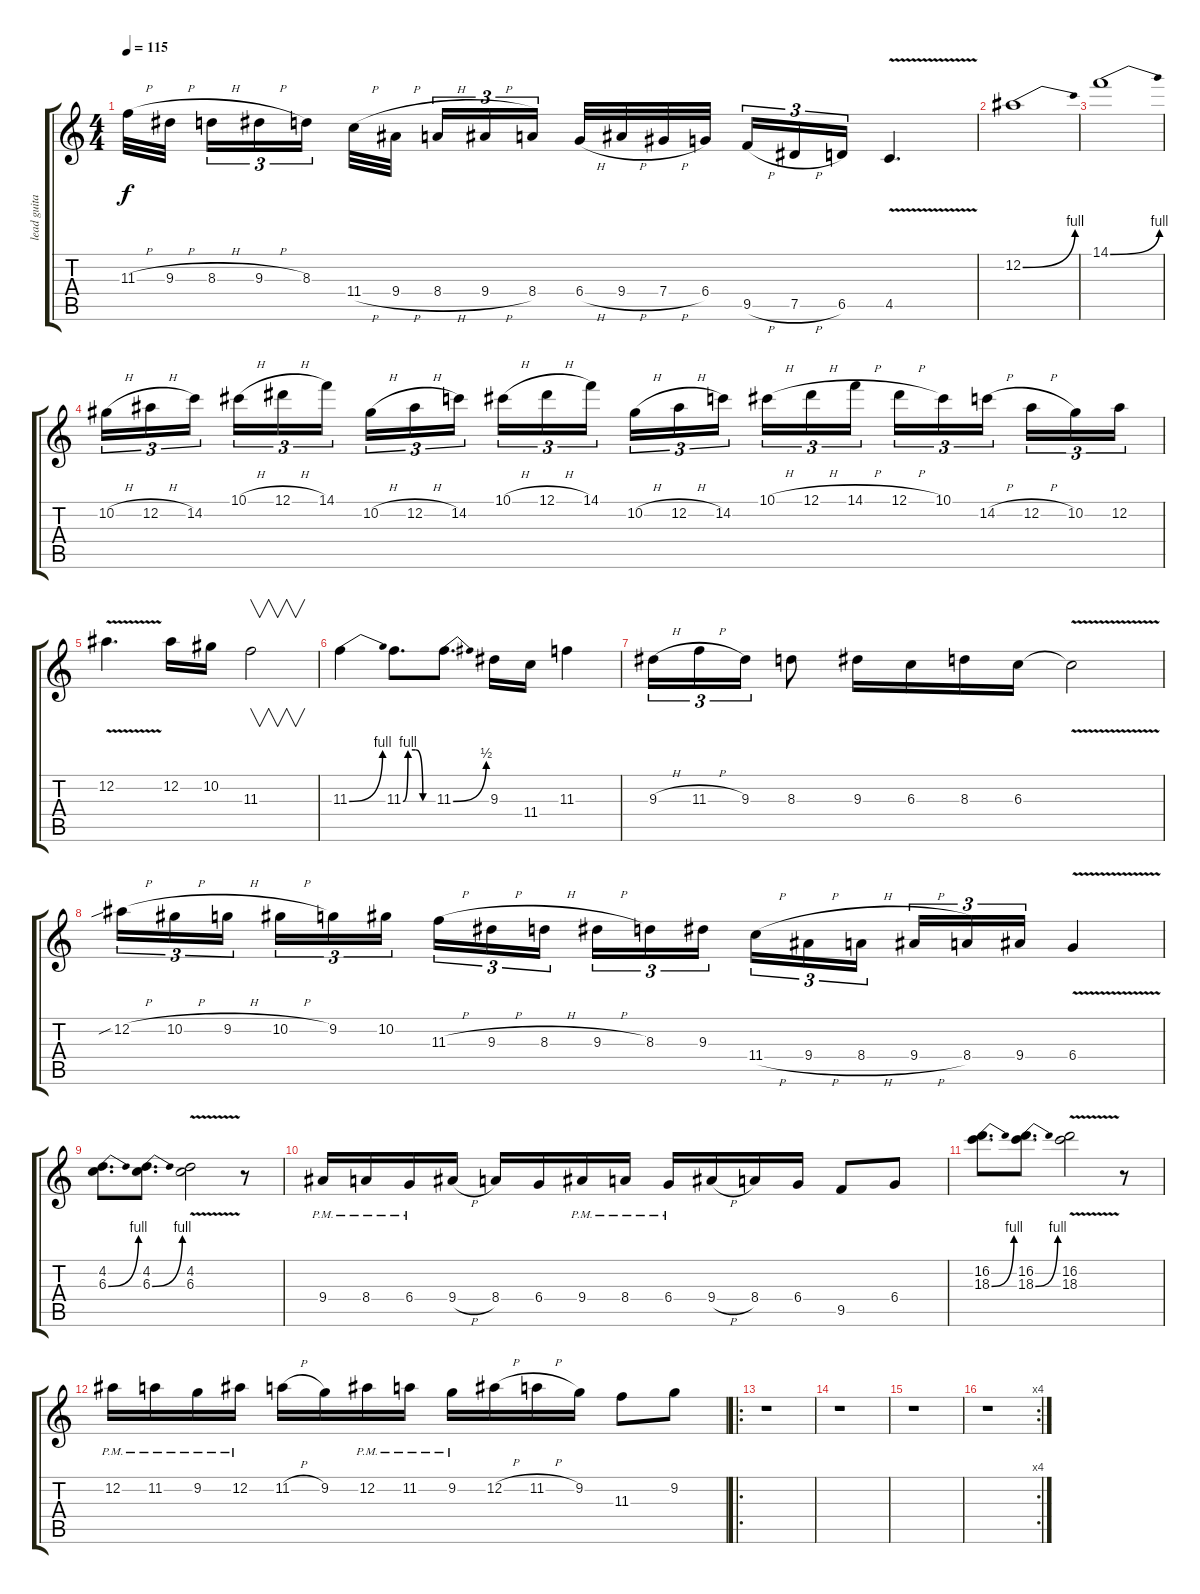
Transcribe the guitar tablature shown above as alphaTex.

\track ("lead guitar" "lead guita") {instrument distortionguitar}
\staff {score tabs}
\tuning (Eb4 Bb3 Gb3 Db3 Ab2 Eb2) {hide}
\ts (4 4)
\tempo 115
\clef g2
\ks c
11.3{h}.32{dy f} 9.3{h}.32{beam splitsecondary} 8.3{h}.16{tu (3 2)} 9.3{h}.16{tu (3 2)} 8.3.16{tu (3 2) beam splitsecondary} 11.4{h}.32 9.4{h}.32 8.4{h}.16{tu (3 2)} 9.4{h}.16{tu (3 2)} 8.4.16{tu (3 2) beam splitsecondary} 6.4{h}.32 9.4{h}.32 7.4{h}.32 6.4.32 9.5{h}.16{tu (3 2)} 7.5{h}.16{tu (3 2)} 6.5.16{tu (3 2)} 4.5{v}.4{d} |
12.2{be (bend 0 0 60 4)}.1 |
14.1{be (bend 0 0 60 4)}.1 |
10.2{h}.16{tu (3 2)} 12.2{h}.16{tu (3 2)} 14.2.16{tu (3 2) beam splitsecondary} 10.1{h}.16{tu (3 2)} 12.1{h}.16{tu (3 2)} 14.1.16{tu (3 2)} 10.2{h}.16{tu (3 2)} 12.2{h}.16{tu (3 2)} 14.2.16{tu (3 2) beam splitsecondary} 10.1{h}.16{tu (3 2)} 12.1{h}.16{tu (3 2)} 14.1.16{tu (3 2)} 10.2{h}.16{tu (3 2)} 12.2{h}.16{tu (3 2)} 14.2.16{tu (3 2) beam splitsecondary} 10.1{h}.16{tu (3 2)} 12.1{h}.16{tu (3 2)} 14.1{h}.16{tu (3 2)} 12.1{h}.16{tu (3 2)} 10.1.16{tu (3 2)} 14.2{h}.16{tu (3 2) beam splitsecondary} 12.2{h}.16{tu (3 2)} 10.2.16{tu (3 2)} 12.2.16{tu (3 2)} |
12.2{v}.4{d} 12.2.16 10.2.16 11.3.2{v} |
11.3{be (bend 0 0 60 4)}.4 11.3{be (custom 0 0 10 4 25 4 40 0 60 0)}.8{d} 11.3{be (bend 0 0 60 2)}.8{d} 9.3.16 11.4.16 11.3.4 |
9.3{h}.16{tu (3 2)} 11.3{h}.16{tu (3 2)} 9.3.16{tu (3 2)} 8.3.8 9.3.16 6.3.16 8.3.16 6.3.16 6.3{v t}.2 |
12.2{sib h}.16{tu (3 2)} 10.2{h}.16{tu (3 2)} 9.2{h}.16{tu (3 2) beam splitsecondary} 10.2{h}.16{tu (3 2)} 9.2.16{tu (3 2)} 10.2.16{tu (3 2)} 11.3{h}.16{tu (3 2)} 9.3{h}.16{tu (3 2)} 8.3{h}.16{tu (3 2) beam splitsecondary} 9.3{h}.16{tu (3 2)} 8.3.16{tu (3 2)} 9.3.16{tu (3 2)} 11.4{h}.16{tu (3 2)} 9.4{h}.16{tu (3 2)} 8.4{h}.16{tu (3 2) beam splitsecondary} 9.4{h}.16{tu (3 2)} 8.4.16{tu (3 2)} 9.4.16{tu (3 2)} 6.4{v}.4 |
(4.2 6.3{be (bend 0 0 60 4)}).8{d} (4.2 6.3{be (bend 0 0 60 4)}).8{d} (4.2{v} 6.3{v}).2 r.8 |
9.4{pm}.16 8.4{pm}.16 6.4{pm}.16 9.4{h}.16 8.4.16 6.4.16 9.4{pm}.16 8.4{pm}.16 6.4{pm}.16 9.4{h}.16 8.4.16 6.4.16 9.5.8 6.4.8 |
(16.2 18.3{be (bend 0 0 60 4)}).8{d} (16.2 18.3{be (bend 0 0 60 4)}).8{d} (16.2{v} 18.3{v}).2 r.8 |
12.2{pm}.16 11.2{pm}.16 9.2{pm}.16 12.2{pm}.16 11.2{h}.16 9.2.16 12.2{pm}.16 11.2{pm}.16 9.2{pm}.16 12.2{h}.16 11.2{h}.16 9.2.16 11.3.8 9.2.8 |
\ro
r.1 |
r.1 |
r.1 |
\rc 4
r.1
